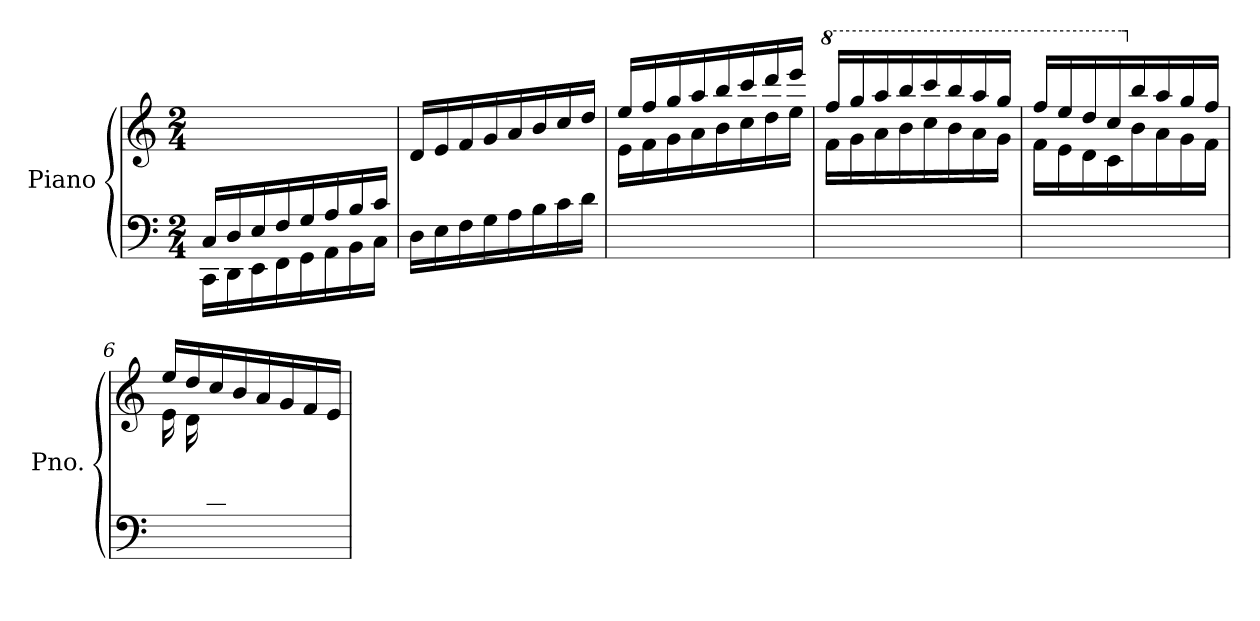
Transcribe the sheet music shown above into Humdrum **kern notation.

**kern	**kern
*part1	*part1
*staff2	*staff1
*I"Piano	*
*I'Pno.	*
*clefF4	*clefG2
*k[]	*k[]
*M2/4	*M2/4
*MM120	*MM120
=1	=1
*^	*
16C/LL	16CC\LL	2ryy
16D/	16DD\	.
16E/	16EE\	.
16F/	16FF\	.
16G/	16GG\	.
16A/	16AA\	.
16B/	16BB\	.
16c/JJ	16C\JJ	.
*v	*v	*
=2	=2
16D\LL	16d/LL
16E\	16e/
16F\	16f/
16G\	16g/
16A\	16a/
16B\	16b/
16c\	16cc/
16d\JJ	16dd/JJ
=3	=3
*	*^
2ryy	16ee/LL	16e\LL
.	16ff/	16f\
.	16gg/	16g\
.	16aa/	16a\
.	16bb/	16b\
.	16ccc/	16cc\
.	16ddd/	16dd\
.	16eee/JJ	16ee\JJ
=4	=4	=4
*	*8va	*
2ryy	16fff/LL	16ff\LL
.	16ggg/	16gg\
.	16aaa/	16aa\
.	16bbb/	16bb\
.	16cccc/	16ccc\
.	16bbb/	16bb\
.	16aaa/	16aa\
.	16ggg/JJ	16gg\JJ
=5	=5	=5
2ryy	16fff/LL	16ff\LL
.	16eee/	16ee\
.	16ddd/	16dd\
.	16ccc/	16cc\
*	*X8va	*
.	16bb/	16b\
.	16aa/	16a\
.	16gg/	16g\
.	16ff/JJ	16f\JJ
!!LO:LB:g=z	!!
=6	=6	=6
8ryy	16ee/LL	16e\LL
.	16dd/	16d\
16c/	16cc/	4.ryy
16B/	16b/	.
16A/	16a/	.
16G/	16g/	.
16F/	16f/	.
16E/JJ	16e/JJ	.
*	*v	*v
=	=
*-	*-
